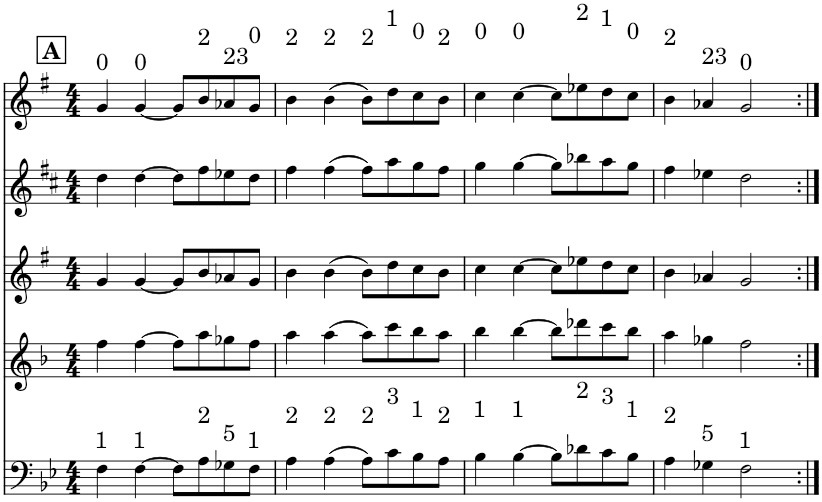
**kern	**kern	**kern	**kern	**kern
*part5	*part4	*part3	*part2	*part1
*staff5	*staff4	*staff3	*staff2	*staff1
*I"Trombone	*I"Flauta	*I"Saxofone Tenor	*I"Saxofone Alto	*I"Trompete Bb
*I'Trb	*I'Fl	*	*	*I'Tpt
*clefF4	*clefG2	*clefG2	*clefG2	*clefG2
*	*	*Trd8c14	*Trd5c9	*Trd1c2
*k[b-e-]	*k[b-]	*k[f#]	*k[f#c#]	*k[f#]
*M4/4	*M4/4	*M4/4	*M4/4	*M4/4
!!LO:REH:place=s1:a:B:cj:t=A
=1	=1	=1	=1	=1
!	!	!	!	!LO:TX:a:t=0
!LO:TX:a:t=1	!	!	!	!
4F\	4ff\	4g/	4dd\	4g/
!	!	!	!	!LO:TX:a:t=0
!LO:TX:a:t=1	!	!	!	!
[4F\	[4ff\	[4g/	[4dd\	[4g/
8F\L]	8ff\L]	8g/L]	8dd\L]	8g/L]
!	!	!	!	!LO:TX:a:t=2
!LO:TX:a:t=2	!	!	!	!
8A\	8aa\	8b/	8ff#\	8b/
!	!	!	!	!LO:TX:a:t=23
!LO:TX:a:t=5	!	!	!	!
8G-X\	8gg-X\	8a-X/	8ee-X\	8a-X/
!	!	!	!	!LO:TX:a:t=0
!LO:TX:a:t=1	!	!	!	!
8F\J	8ff\J	8g/J	8dd\J	8g/J
=2	=2	=2	=2	=2
!	!	!	!	!LO:TX:a:t=2
!LO:TX:a:t=2	!	!	!	!
4A\	4aa\	4b\	4ff#\	4b\
!	!	!	!	!LO:TX:a:t=2
!LO:TX:a:t=2	!	!	!	!
(4A\	(4aa\	(4b\	(4ff#\	(4b\
!	!	!	!	!LO:TX:a:t=2
!LO:TX:a:t=2	!	!	!	!
8A\L)	8aa\L)	8b\L)	8ff#\L)	8b\L)
!	!	!	!	!LO:TX:a:t=1
!LO:TX:a:t=3	!	!	!	!
8c\	8ccc\	8dd\	8aa\	8dd\
!	!	!	!	!LO:TX:a:t=0
!LO:TX:a:t=1	!	!	!	!
8B-\	8bb-\	8cc\	8gg\	8cc\
!	!	!	!	!LO:TX:a:t=2
!LO:TX:a:t=2	!	!	!	!
8A\J	8aa\J	8b\J	8ff#\J	8b\J
=3	=3	=3	=3	=3
!	!	!	!	!LO:TX:a:t=0
!LO:TX:a:t=1	!	!	!	!
4B-\	4bb-\	4cc\	4gg\	4cc\
!	!	!	!	!LO:TX:a:t=0
!LO:TX:a:t=1	!	!	!	!
[4B-\	[4bb-\	[4cc\	[4gg\	[4cc\
8B-\L]	8bb-\L]	8cc\L]	8gg\L]	8cc\L]
!	!	!	!	!LO:TX:a:t=2
!LO:TX:a:t=2	!	!	!	!
8d-X\	8ddd-X\	8ee-X\	8bb-X\	8ee-X\
!	!	!	!	!LO:TX:a:t=1
!LO:TX:a:t=3	!	!	!	!
8c\	8ccc\	8dd\	8aa\	8dd\
!	!	!	!	!LO:TX:a:t=0
!LO:TX:a:t=1	!	!	!	!
8B-\J	8bb-\J	8cc\J	8gg\J	8cc\J
=4	=4	=4	=4	=4
!	!	!	!	!LO:TX:a:t=2
!LO:TX:a:t=2	!	!	!	!
4A\	4aa\	4b\	4ff#\	4b\
!	!	!	!	!LO:TX:a:t=23
!LO:TX:a:t=5	!	!	!	!
4G-X\	4gg-X\	4a-X/	4ee-X\	4a-X/
!	!	!	!	!LO:TX:a:t=0
!LO:TX:a:t=1	!	!	!	!
2F\	2ff\	2g/	2dd\	2g/
=:|!	=:|!	=:|!	=:|!	=:|!
*-	*-	*-	*-	*-
